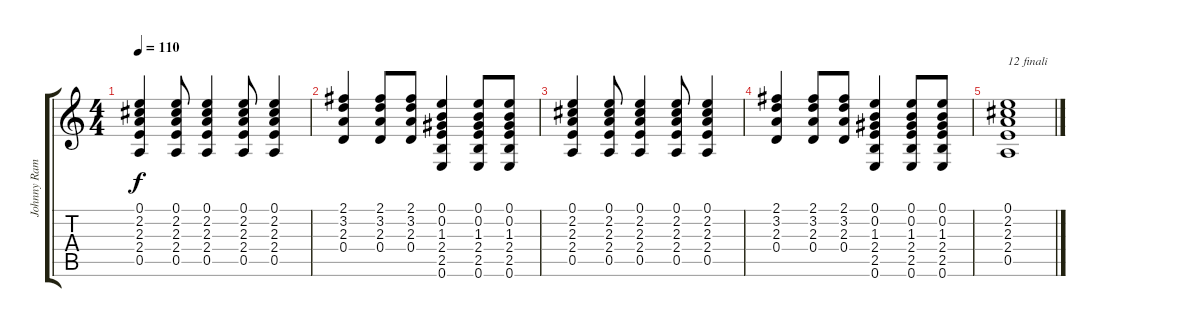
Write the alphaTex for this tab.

\track ("Johnny Ramone-Guitar" "Johnny Ram") {instrument acousticguitarsteel}
\staff {score tabs}
\tuning (E4 B3 G3 D3 A2 E2) {hide}
\ts (4 4)
\tempo 110
\clef g2
\ks c
(0.1 2.2 2.3 2.4 0.5).4{dy f} (0.1 2.2 2.3 2.4 0.5).8 (0.1 2.2 2.3 2.4 0.5).4 (0.1 2.2 2.3 2.4 0.5).8 (0.1 2.2 2.3 2.4 0.5).4 |
(2.1 3.2 2.3 0.4).4 (2.1 3.2 2.3 0.4).8 (2.1 3.2 2.3 0.4).8 (0.1 0.2 1.3 2.4 2.5 0.6).4 (0.1 0.2 1.3 2.4 2.5 0.6).8 (0.1 0.2 1.3 2.4 2.5 0.6).8 |
(0.1 2.2 2.3 2.4 0.5).4 (0.1 2.2 2.3 2.4 0.5).8 (0.1 2.2 2.3 2.4 0.5).4 (0.1 2.2 2.3 2.4 0.5).8 (0.1 2.2 2.3 2.4 0.5).4 |
(2.1 3.2 2.3 0.4).4 (2.1 3.2 2.3 0.4).8 (2.1 3.2 2.3 0.4).8 (0.1 0.2 1.3 2.4 2.5 0.6).4 (0.1 0.2 1.3 2.4 2.5 0.6).8 (0.1 0.2 1.3 2.4 2.5 0.6).8 |
(0.1 2.2 2.3 2.4 0.5).1{txt "12 finali"}
